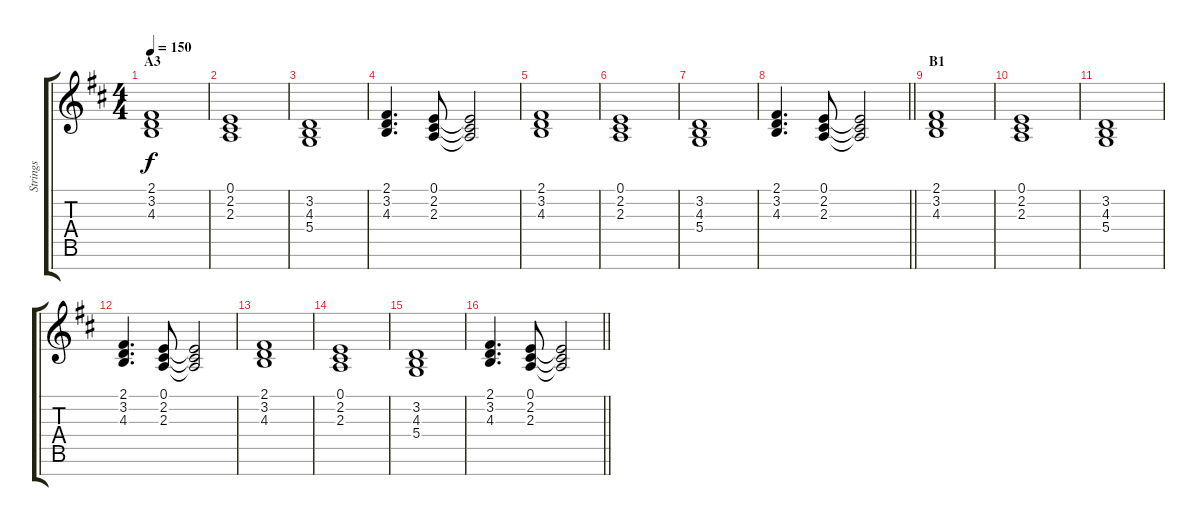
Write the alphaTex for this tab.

\track ("Strings" "Strings") {instrument electricpiano1}
\staff {score tabs}
\tuning (E4 B3 G3 D3 A2 E2 B1) {hide}
\ts (4 4)
\section ("" "A3")
\tempo 150
\clef g2
\ks d
(2.1 3.2 4.3).1{dy f} |
(0.1 2.2 2.3).1 |
(3.2 4.3 5.4).1 |
(2.1 3.2 4.3).4{d} (0.1 2.2 2.3).8 (0.1{t} 2.2{t} 2.3{t}).2 |
(2.1 3.2 4.3).1 |
(0.1 2.2 2.3).1 |
(3.2 4.3 5.4).1 |
\barLineRight lightlight
(2.1 3.2 4.3).4{d} (0.1 2.2 2.3).8 (0.1{t} 2.2{t} 2.3{t}).2 |
\section ("" "B1")
(2.1 3.2 4.3).1 |
(0.1 2.2 2.3).1 |
(3.2 4.3 5.4).1 |
(2.1 3.2 4.3).4{d} (0.1 2.2 2.3).8 (0.1{t} 2.2{t} 2.3{t}).2 |
(2.1 3.2 4.3).1 |
(0.1 2.2 2.3).1 |
(3.2 4.3 5.4).1 |
\barLineRight lightlight
(2.1 3.2 4.3).4{d} (0.1 2.2 2.3).8 (0.1{t} 2.2{t} 2.3{t}).2
